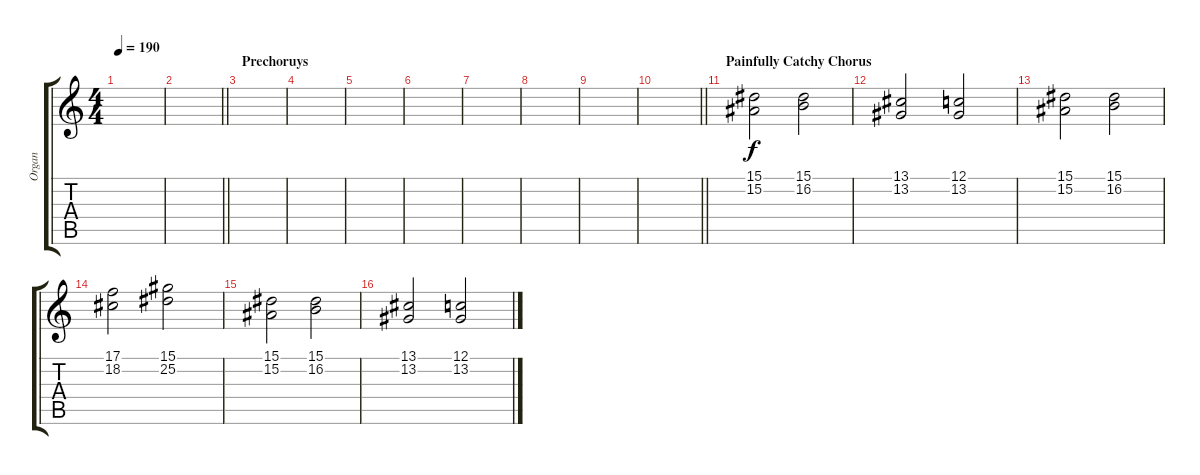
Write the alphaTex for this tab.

\track ("Organ" "Organ") {instrument drawbarorgan}
\staff {score tabs}
\tuning (C4 G3 Eb3 Bb2 F2 C2) {hide}
\ts (4 4)
\tempo 190
\clef g2
\ks c
|
\barLineRight lightlight
|
\section ("" "Prechoruys")
|
|
|
|
|
|
|
\barLineRight lightlight
|
\section ("" "Painfully Catchy Chorus")
(15.1 15.2).2 (15.1 16.2).2 |
(13.1 13.2).2 (12.1 13.2).2 |
(15.1 15.2).2 (15.1 16.2).2 |
(17.1 18.2).2 (15.1 25.2).2 |
(15.1 15.2).2 (15.1 16.2).2 |
(13.1 13.2).2 (12.1 13.2).2
